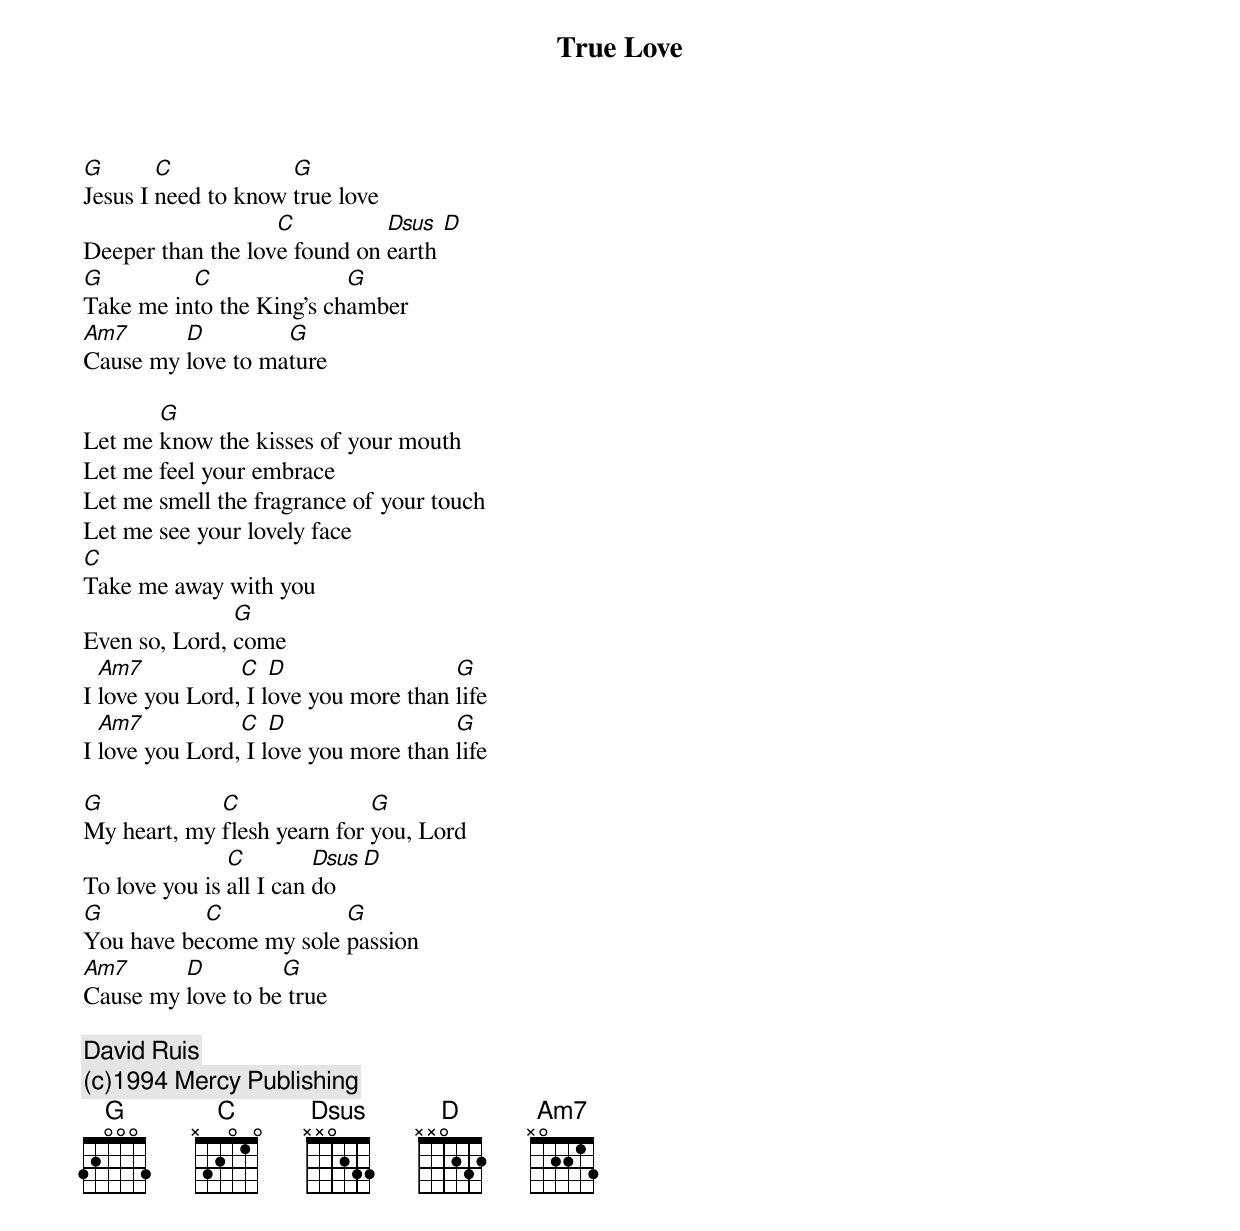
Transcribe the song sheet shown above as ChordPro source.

{title:True Love}
[G]Jesus I [C]need to know [G]true love
Deeper than the lov[C]e found on [Dsus]earth [D]
[G]Take me in[C]to the King's ch[G]amber
[Am7]Cause my [D]love to ma[G]ture

Let me [G]know the kisses of your mouth
Let me feel your embrace
Let me smell the fragrance of your touch
Let me see your lovely face
[C]Take me away with you
Even so, Lord, [G]come
I [Am7]love you Lord,[C] I l[D]ove you more than [G]life
I [Am7]love you Lord,[C] I l[D]ove you more than [G]life

[G]My heart, my [C]flesh yearn for [G]you, Lord
To love you is [C]all I can [Dsus]do [D]
[G]You have be[C]come my sole [G]passion
[Am7]Cause my [D]love to be[G] true

{comment:David Ruis}
{comment:(c)1994 Mercy Publishing}
